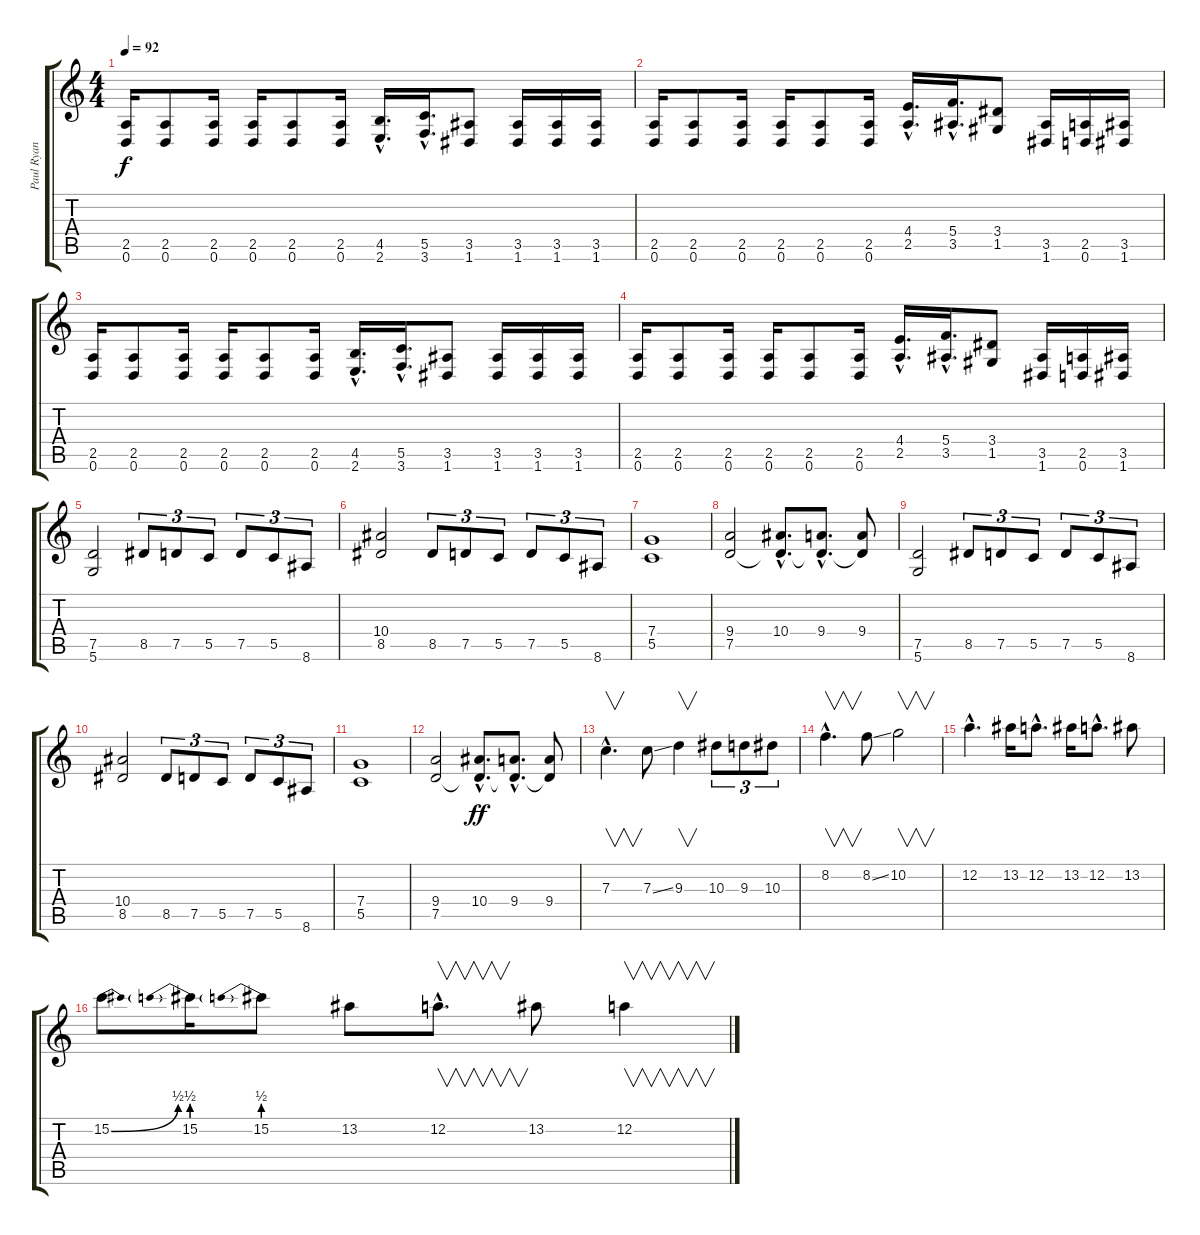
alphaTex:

\track ("Paul Ryan (Guitar)" "Paul Ryan ") {instrument distortionguitar}
\staff {score tabs}
\tuning (D4 A3 F3 C3 G2 D2) {hide}
\ts (4 4)
\tempo 92
\clef g2
\ks c
(2.5 0.6).16{dy f} (2.5 0.6).8 (2.5 0.6).16 (2.5 0.6).16 (2.5 0.6).8 (2.5 0.6).16 (4.5{hac} 2.6{hac}).16{d} (5.5{hac} 3.6{hac}).16{d} (3.5 1.6).8 (3.5 1.6).16 (3.5 1.6).16 (3.5 1.6).16 |
(2.5 0.6).16 (2.5 0.6).8 (2.5 0.6).16 (2.5 0.6).16 (2.5 0.6).8 (2.5 0.6).16 (4.4{hac} 2.5{hac}).16{d} (5.4{hac} 3.5{hac}).16{d} (3.4 1.5).8 (3.5 1.6).16 (2.5 0.6).16 (3.5 1.6).16 |
(2.5 0.6).16 (2.5 0.6).8 (2.5 0.6).16 (2.5 0.6).16 (2.5 0.6).8 (2.5 0.6).16 (4.5{hac} 2.6{hac}).16{d} (5.5{hac} 3.6{hac}).16{d} (3.5 1.6).8 (3.5 1.6).16 (3.5 1.6).16 (3.5 1.6).16 |
(2.5 0.6).16 (2.5 0.6).8 (2.5 0.6).16 (2.5 0.6).16 (2.5 0.6).8 (2.5 0.6).16 (4.4{hac} 2.5{hac}).16{d} (5.4{hac} 3.5{hac}).16{d} (3.4 1.5).8 (3.5 1.6).16 (2.5 0.6).16 (3.5 1.6).16 |
(7.5 5.6).2 8.5.8{tu (3 2)} 7.5.8{tu (3 2)} 5.5.8{tu (3 2)} 7.5.8{tu (3 2)} 5.5.8{tu (3 2)} 8.6.8{tu (3 2)} |
(10.4 8.5).2 8.5.8{tu (3 2)} 7.5.8{tu (3 2)} 5.5.8{tu (3 2)} 7.5.8{tu (3 2)} 5.5.8{tu (3 2)} 8.6.8{tu (3 2)} |
(7.4 5.5).1 |
(9.4 7.5).2 (10.4{hac} 7.5{hac t}).8{d} (9.4{hac} 7.5{hac t}).8{d} (9.4 7.5{t}).8 |
(7.5 5.6).2 8.5.8{tu (3 2)} 7.5.8{tu (3 2)} 5.5.8{tu (3 2)} 7.5.8{tu (3 2)} 5.5.8{tu (3 2)} 8.6.8{tu (3 2)} |
(10.4 8.5).2 8.5.8{tu (3 2)} 7.5.8{tu (3 2)} 5.5.8{tu (3 2)} 7.5.8{tu (3 2)} 5.5.8{tu (3 2)} 8.6.8{tu (3 2)} |
(7.4 5.5).1 |
(9.4 7.5).2 (10.4{hac} 7.5{hac t}).8{d dy ff} (9.4{hac} 7.5{hac t}).8{d} (9.4 7.5{t}).8 |
7.3{hac}.4{v d} 7.3{ss}.8 9.3.4{v} 10.3.8{tu (3 2)} 9.3.8{tu (3 2)} 10.3.8{tu (3 2)} |
8.2{hac}.4{v d} 8.2{ss}.8 10.2.2{v} |
12.2{hac}.4{d} 13.2.16 12.2{hac}.8{d} 13.2.16 12.2{hac}.8{d} 13.2.8 |
15.2{be (bend 0 0 60 2)}.8 15.2{be (prebend 0 2 60 2)}.16 15.2{be (prebend 0 2 60 2)}.8 13.2.8 12.2{hac}.8{v d} 13.2.8 12.2.4{v}
